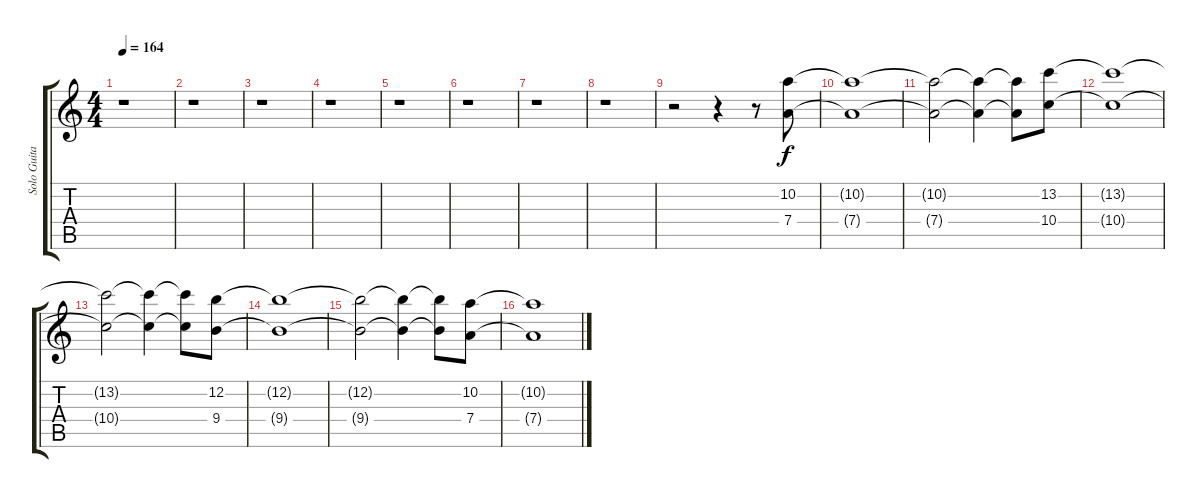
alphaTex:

\track ("Solo Guitar" "Solo Guita") {instrument distortionguitar}
\staff {score tabs}
\tuning (E4 B3 G3 D3 A2 E2) {hide}
\ts (4 4)
\tempo 164
\clef g2
\ks c
r.1{dy f} |
r.1 |
r.1 |
r.1 |
r.1 |
r.1 |
r.1 |
r.1 |
r.2 r.4 r.8 (10.2 7.4).8 |
(10.2{t} 7.4{t}).1 |
(10.2{t} 7.4{t}).2 (10.2{t} 7.4{t}).4 (10.2{t} 7.4{t}).8 (13.2 10.4).8 |
(13.2{t} 10.4{t}).1 |
(13.2{t} 10.4{t}).2 (13.2{t} 10.4{t}).4 (13.2{t} 10.4{t}).8 (12.2 9.4).8 |
(12.2{t} 9.4{t}).1 |
(12.2{t} 9.4{t}).2 (12.2{t} 9.4{t}).4 (12.2{t} 9.4{t}).8 (10.2 7.4).8 |
(10.2{t} 7.4{t}).1
